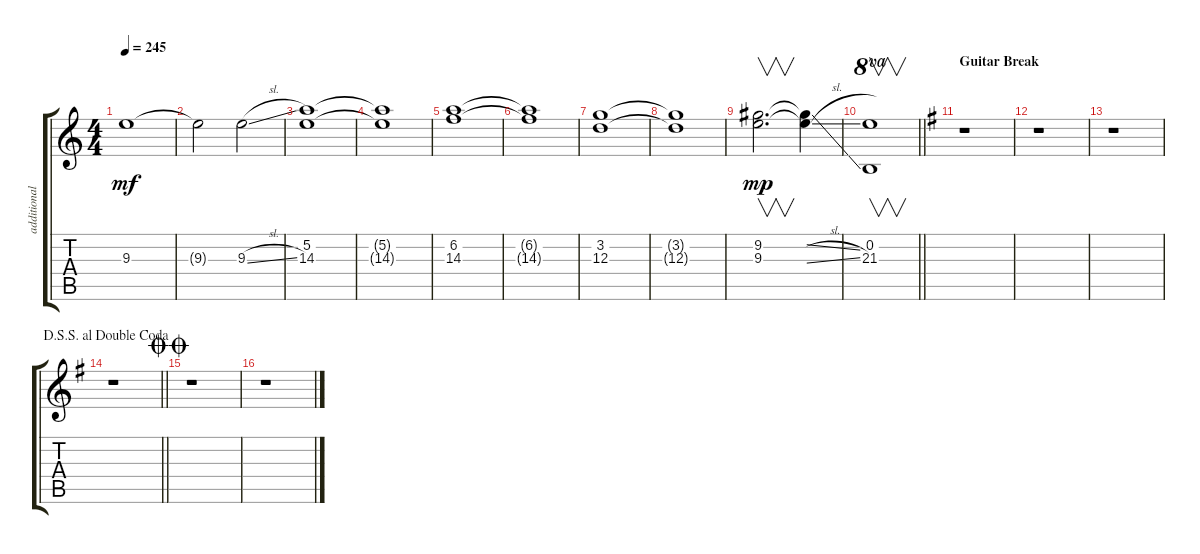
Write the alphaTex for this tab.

\track ("additional guitar 1 " "additional") {instrument distortionguitar}
\staff {score tabs}
\tuning (E4 B3 G3 D3 A2 E2) {hide}
\ts (4 4)
\tempo 245
\clef g2
\ks c
9.3.1{dy mf} |
9.3{t}.2 9.3{sl}.2 |
(5.2 14.3).1 |
(5.2{t} 14.3{t}).1 |
(6.2 14.3).1 |
(6.2{t} 14.3{t}).1 |
(3.2 12.3).1 |
(3.2{t} 12.3{t}).1 |
(9.2 9.3).2{v d dy mp} (9.2{sl t} 9.3{sl t}).4 |
\barLineRight lightlight
(0.2 21.3).1{v ot 8va} |
\section ("" "Guitar Break")
\ks g
r.1 |
r.1 |
r.1 |
\jump dalsegnosegnoaldoublecoda
\barLineRight lightlight
r.1 |
\jump doublecoda
r.1 |
r.1
